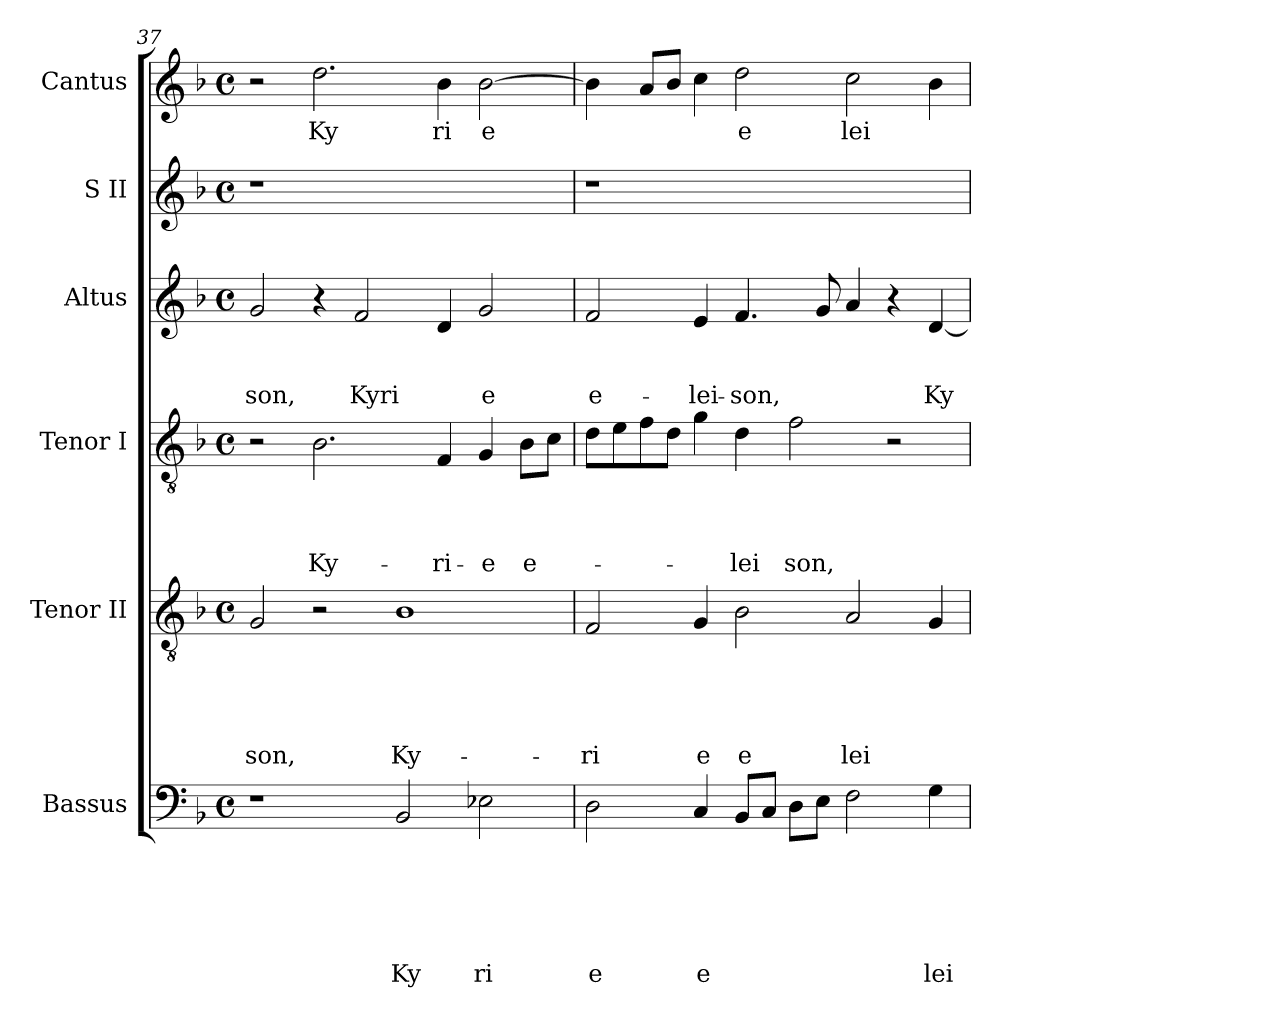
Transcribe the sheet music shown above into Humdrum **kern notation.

**kern	**text	**text	**text	**text	**text	**text	**kern	**text	**text	**text	**text	**text	**kern	**text	**text	**text	**text	**kern	**text	**text	**text	**kern	**kern	**text
*part6	*part6	*part6	*part6	*part6	*part6	*part6	*part5	*part5	*part5	*part5	*part5	*part5	*part4	*part4	*part4	*part4	*part4	*part3	*part3	*part3	*part3	*part2	*part1	*part1
*staff6	*staff6	*staff6	*staff6	*staff6	*staff6	*staff6	*staff5	*staff5	*staff5	*staff5	*staff5	*staff5	*staff4	*staff4	*staff4	*staff4	*staff4	*staff3	*staff3	*staff3	*staff3	*staff2	*staff1	*staff1
*I"Bassus	*	*	*	*	*	*	*I"Tenor II	*	*	*	*	*	*I"Tenor I	*	*	*	*	*I"Altus	*	*	*	*I"S II	*I"Cantus	*
*I'B	*	*	*	*	*	*	*I'T II	*	*	*	*	*	*I'T I	*	*	*	*	*I'A	*	*	*	*	*	*
*clefF4	*	*	*	*	*	*	*clefGv2	*	*	*	*	*	*clefGv2	*	*	*	*	*clefG2	*	*	*	*clefG2	*clefG2	*
*k[b-]	*	*	*	*	*	*	*k[b-]	*	*	*	*	*	*k[b-]	*	*	*	*	*k[b-]	*	*	*	*k[b-]	*k[b-]	*
*F:	*	*	*	*	*	*	*F:	*	*	*	*	*	*F:	*	*	*	*	*F:	*	*	*	*F:	*F:	*
*M4/4	*	*	*	*	*	*	*M4/4	*	*	*	*	*	*M4/4	*	*	*	*	*M4/4	*	*	*	*M4/4	*M4/4	*
*met(c)	*	*	*	*	*	*	*met(c)	*	*	*	*	*	*met(c)	*	*	*	*	*met(c)	*	*	*	*met(c)	*met(c)	*
=37	=37	=37	=37	=37	=37	=37	=37	=37	=37	=37	=37	=37	=37	=37	=37	=37	=37	=37	=37	=37	=37	=37	=37	=37
!	!	!	!	!	!	!	!	!	!	!	!	!LO:LY:b	!	!	!	!	!	!	!	!	!LO:LY:b	!	!	!
1r	.	.	.	.	.	.	2G/	.	.	.	.	-son,	2r	.	.	.	.	2g/	.	.	son,	1r	2r	.
!	!	!	!	!	!	!	!	!	!	!	!	!	!	!	!	!	!LO:LY:b	!	!	!	!	!	!	!LO:LY:b
.	.	.	.	.	.	.	2r	.	.	.	.	.	2.B-\	.	.	.	Ky-	4r	.	.	.	.	2.dd\	Ky
!	!	!	!	!	!	!	!	!	!	!	!	!	!	!	!	!	!	!	!	!	!LO:LY:b	!	!	!
.	.	.	.	.	.	.	.	.	.	.	.	.	.	.	.	.	.	2f/	.	.	Kyri	.	.	.
!	!	!	!	!	!	!LO:LY:b	!	!	!	!	!	!LO:LY:b	!	!	!	!	!	!	!	!	!	!	!	!
2BB-/	.	.	.	.	.	Ky	1B-	.	.	.	.	Ky-	.	.	.	.	.	.	.	.	.	1ryy	.	.
!	!	!	!	!	!	!	!	!	!	!	!	!	!	!	!	!	!LO:LY:b	!	!	!	!	!	!	!LO:LY:b
.	.	.	.	.	.	.	.	.	.	.	.	.	4F/	.	.	.	-ri-	4d/	.	.	.	.	4b-\	ri
!	!	!	!	!	!	!LO:LY:b	!	!	!	!	!	!	!	!	!	!	!LO:LY:b	!	!	!	!LO:LY:b	!	!	!LO:LY:b
2E-X\	.	.	.	.	.	ri	.	.	.	.	.	.	4G/	.	.	.	-e	2g/	.	.	e	.	[>2b-\	e
!	!	!	!	!	!	!	!	!	!	!	!	!	!	!	!	!	!LO:LY:b	!	!	!	!	!	!	!
.	.	.	.	.	.	.	.	.	.	.	.	.	8B-\L	.	.	.	e-	.	.	.	.	.	.	.
.	.	.	.	.	.	.	.	.	.	.	.	.	8c\J	.	.	.	.	.	.	.	.	.	.	.
!!LO:PB:g=z
=38	=38	=38	=38	=38	=38	=38	=38	=38	=38	=38	=38	=38	=38	=38	=38	=38	=38	=38	=38	=38	=38	=38	=38	=38
!	!	!	!	!	!	!LO:LY:b	!	!	!	!	!	!LO:LY:b	!	!	!	!	!	!	!	!	!LO:LY:b	!	!	!
2D\	.	.	.	.	.	e	2F/	.	.	.	.	-ri	8d\L	.	.	.	.	2f/	.	.	e-	1r	4b-\]	.
.	.	.	.	.	.	.	.	.	.	.	.	.	8e\	.	.	.	.	.	.	.	.	.	.	.
.	.	.	.	.	.	.	.	.	.	.	.	.	8f\	.	.	.	.	.	.	.	.	.	8a/L	.
.	.	.	.	.	.	.	.	.	.	.	.	.	8d\J	.	.	.	.	.	.	.	.	.	8b-/J	.
!	!	!	!	!	!	!LO:LY:b	!	!	!	!	!	!LO:LY:b	!	!	!	!	!	!	!	!	!LO:LY:b	!	!	!
4C/	.	.	.	.	.	e	4G/	.	.	.	.	e	4g\	.	.	.	.	4e/	.	.	-lei-	.	4cc\	.
!	!	!	!	!	!	!	!	!	!	!	!	!LO:LY:b	!	!	!	!	!LO:LY:b	!	!	!	!LO:LY:b	!	!	!LO:LY:b
8BB-/L	.	.	.	.	.	.	2B-\	.	.	.	.	e	4d\	.	.	.	-lei	4.f/	.	.	-son,	.	2dd\	e
8C/J	.	.	.	.	.	.	.	.	.	.	.	.	.	.	.	.	.	.	.	.	.	.	.	.
!	!	!	!	!	!	!	!	!	!	!	!	!	!	!	!	!	!LO:LY:b	!	!	!	!	!	!	!
8D\L	.	.	.	.	.	.	.	.	.	.	.	.	2f\	.	.	.	son,	.	.	.	.	1ryy	.	.
8E\J	.	.	.	.	.	.	.	.	.	.	.	.	.	.	.	.	.	8g/	.	.	.	.	.	.
!	!	!	!	!	!	!	!	!	!	!	!	!LO:LY:b	!	!	!	!	!	!	!	!	!	!	!	!LO:LY:b
2F\	.	.	.	.	.	.	2A/	.	.	.	.	lei	.	.	.	.	.	4a/	.	.	.	.	2cc\	lei
.	.	.	.	.	.	.	.	.	.	.	.	.	2r	.	.	.	.	4r	.	.	.	.	.	.
!	!	!	!	!	!	!LO:LY:b	!	!	!	!	!	!	!	!	!	!	!	!	!	!	!LO:LY:b	!	!	!
4G\	.	.	.	.	.	lei	4G/	.	.	.	.	.	.	.	.	.	.	[<4d/	.	.	Ky-	.	4b-\	.
=	=	=	=	=	=	=	=	=	=	=	=	=	=	=	=	=	=	=	=	=	=	=	=	=
*-	*-	*-	*-	*-	*-	*-	*-	*-	*-	*-	*-	*-	*-	*-	*-	*-	*-	*-	*-	*-	*-	*-	*-	*-
